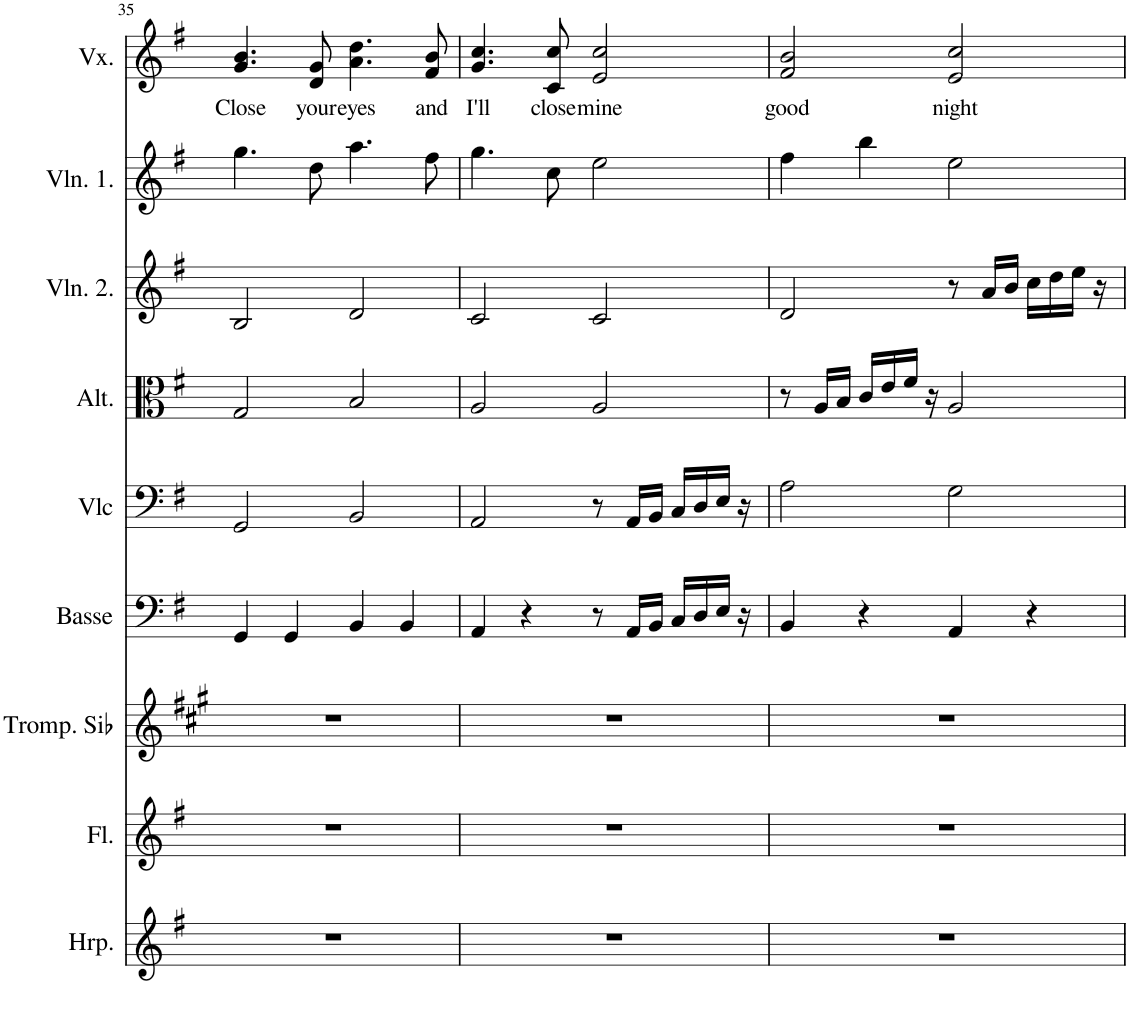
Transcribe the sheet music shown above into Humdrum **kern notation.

**kern	**kern	**kern	**kern	**kern	**kern	**kern	**kern	**kern	**text
*part9	*part8	*part7	*part6	*part5	*part4	*part3	*part2	*part1	*part1
*staff9	*staff8	*staff7	*staff6	*staff5	*staff4	*staff3	*staff2	*staff1	*staff1
*I"Harpe	*I"Flûte	*I"Trompette en Sib	*I"Basse	*I"Violoncelle	*I"Alto	*I"Violon 2	*I"Violon 1	*I"Voix	*
*I'Hrp.	*I'Fl.	*I'Tromp. Sib	*I'Basse	*I'Vlc	*I'Alt.	*I'Vln. 2.	*I'Vln. 1.	*I'Vx.	*
!!LO:PB:g=z
*clefG2	*clefG2	*clefG2	*clefF4	*clefF4	*clefC3	*clefG2	*clefG2	*clefG2	*
*	*	*Trd1c2	*Trd7c12	*	*	*	*	*	*
*k[f#]	*k[f#]	*k[f#c#g#]	*k[f#]	*k[f#]	*k[f#]	*k[f#]	*k[f#]	*k[f#]	*
*M4/4	*M4/4	*M4/4	*M4/4	*M4/4	*M4/4	*M4/4	*M4/4	*M4/4	*
*met(c)	*met(c)	*met(c)	*met(c)	*met(c)	*met(c)	*met(c)	*met(c)	*met(c)	*
=35	=35	=35	=35	=35	=35	=35	=35	=35	=35
!	!	!	!	!	!	!	!	!	!LO:LY:b
1r	1r	1r	4GG/	2GG/	2G/	2B/	4.gg\	4.g/ 4.b/	Close
.	.	.	4GG/	.	.	.	.	.	.
!	!	!	!	!	!	!	!	!	!LO:LY:b
.	.	.	.	.	.	.	8dd\	8d/ 8g/	your
!	!	!	!	!	!	!	!	!	!LO:LY:b
.	.	.	4BB/	2BB/	2B/	2d/	4.aa\	4.a\ 4.dd\	eyes
.	.	.	4BB/	.	.	.	.	.	.
!	!	!	!	!	!	!	!	!	!LO:LY:b
.	.	.	.	.	.	.	8ff#\	8f#/ 8b/	and
=36	=36	=36	=36	=36	=36	=36	=36	=36	=36
!	!	!	!	!	!	!	!	!	!LO:LY:b
1r	1r	1r	4AA/	2AA/	2A/	2c/	4.gg\	4.g/ 4.cc/	I'll
.	.	.	4r	.	.	.	.	.	.
!	!	!	!	!	!	!	!	!	!LO:LY:b
.	.	.	.	.	.	.	8cc\	8c/ 8cc/	close
!	!	!	!	!	!	!	!	!	!LO:LY:b
.	.	.	8r	8r	2A/	2c/	2ee\	2e/ 2cc/	mine
.	.	.	16AA/LL	16AA/LL	.	.	.	.	.
.	.	.	16BB/JJ	16BB/JJ	.	.	.	.	.
.	.	.	16C/LL	16C/LL	.	.	.	.	.
.	.	.	16D/	16D/	.	.	.	.	.
.	.	.	16E/JJ	16E/JJ	.	.	.	.	.
.	.	.	16r	16r	.	.	.	.	.
=37	=37	=37	=37	=37	=37	=37	=37	=37	=37
!	!	!	!	!	!	!	!	!	!LO:LY:b
1r	1r	1r	4BB/	2A\	8r	2d/	4ff#\	2f#/ 2b/	good
.	.	.	.	.	16A/LL	.	.	.	.
.	.	.	.	.	16B/JJ	.	.	.	.
.	.	.	4r	.	16c/LL	.	4bb\	.	.
.	.	.	.	.	16e/	.	.	.	.
.	.	.	.	.	16f#/JJ	.	.	.	.
.	.	.	.	.	16r	.	.	.	.
!	!	!	!	!	!	!	!	!	!LO:LY:b
.	.	.	4AA/	2G\	2A/	8r	2ee\	2e/ 2cc/	night
.	.	.	.	.	.	16a/LL	.	.	.
.	.	.	.	.	.	16b/JJ	.	.	.
.	.	.	4r	.	.	16cc\LL	.	.	.
.	.	.	.	.	.	16dd\	.	.	.
.	.	.	.	.	.	16ee\JJ	.	.	.
.	.	.	.	.	.	16r	.	.	.
=	=	=	=	=	=	=	=	=	=
*-	*-	*-	*-	*-	*-	*-	*-	*-	*-
